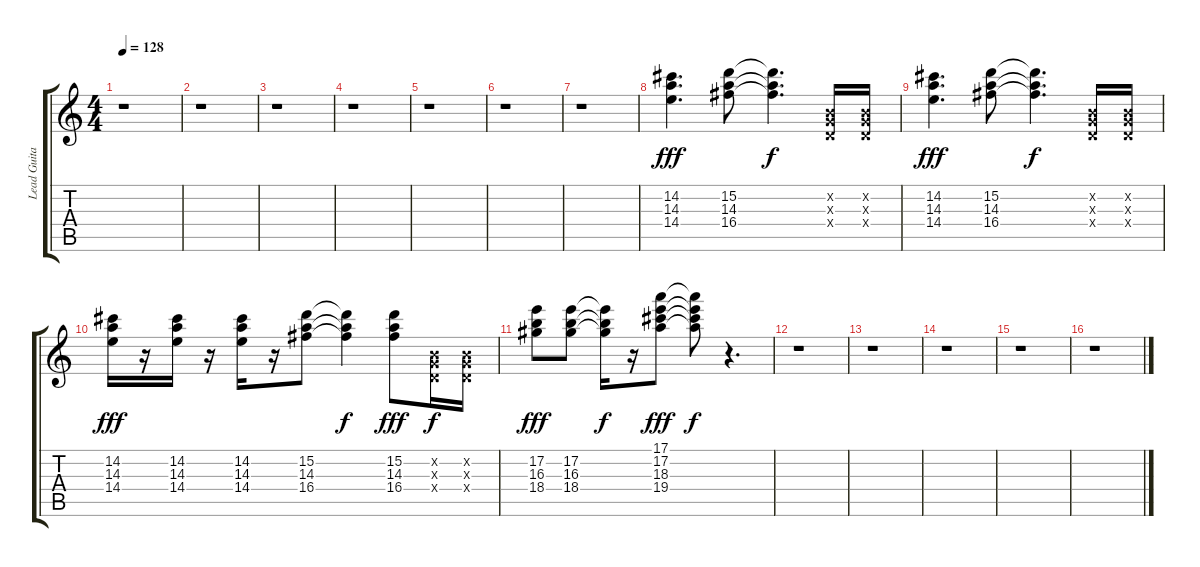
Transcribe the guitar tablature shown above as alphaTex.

\track ("Lead Guitar 1" "Lead Guita") {instrument overdrivenguitar}
\staff {score tabs}
\tuning (E4 B3 G3 D3 A2 E2) {hide}
\ts (4 4)
\tempo 128
\clef g2
\ks c
r.1{dy f} |
r.1 |
r.1 |
r.1 |
r.1 |
r.1 |
r.1 |
(14.2 14.3 14.4).4{d dy fff} (15.2 14.3 16.4).8 (15.2{t} 14.3{t} 16.4{t}).4{d dy f} (0.2{x} 0.3{x} 0.4{x}).16 (0.2{x} 0.3{x} 0.4{x}).16 |
(14.2 14.3 14.4).4{d dy fff} (15.2 14.3 16.4).8 (15.2{t} 14.3{t} 16.4{t}).4{d dy f} (0.2{x} 0.3{x} 0.4{x}).16 (0.2{x} 0.3{x} 0.4{x}).16 |
(14.2 14.3 14.4).16{dy fff} r.16 (14.2 14.3 14.4).16 r.16 (14.2 14.3 14.4).16 r.16 (15.2 14.3 16.4).8 (15.2{t} 14.3{t} 16.4{t}).4{dy f} (15.2 14.3 16.4).8{dy fff} (0.2{x} 0.3{x} 0.4{x}).16{dy f} (0.2{x} 0.3{x} 0.4{x}).16 |
(17.2 16.3 18.4).8{dy fff} (17.2 16.3 18.4).8 (17.2{t} 16.3{t} 18.4{t}).16{dy f} r.16 (17.1 17.2 18.3 19.4).8{dy fff} (17.1{t} 17.2{t} 18.3{t} 19.4{t}).8{dy f} r.4{d} |
r.1 |
r.1 |
r.1 |
r.1 |
r.1
